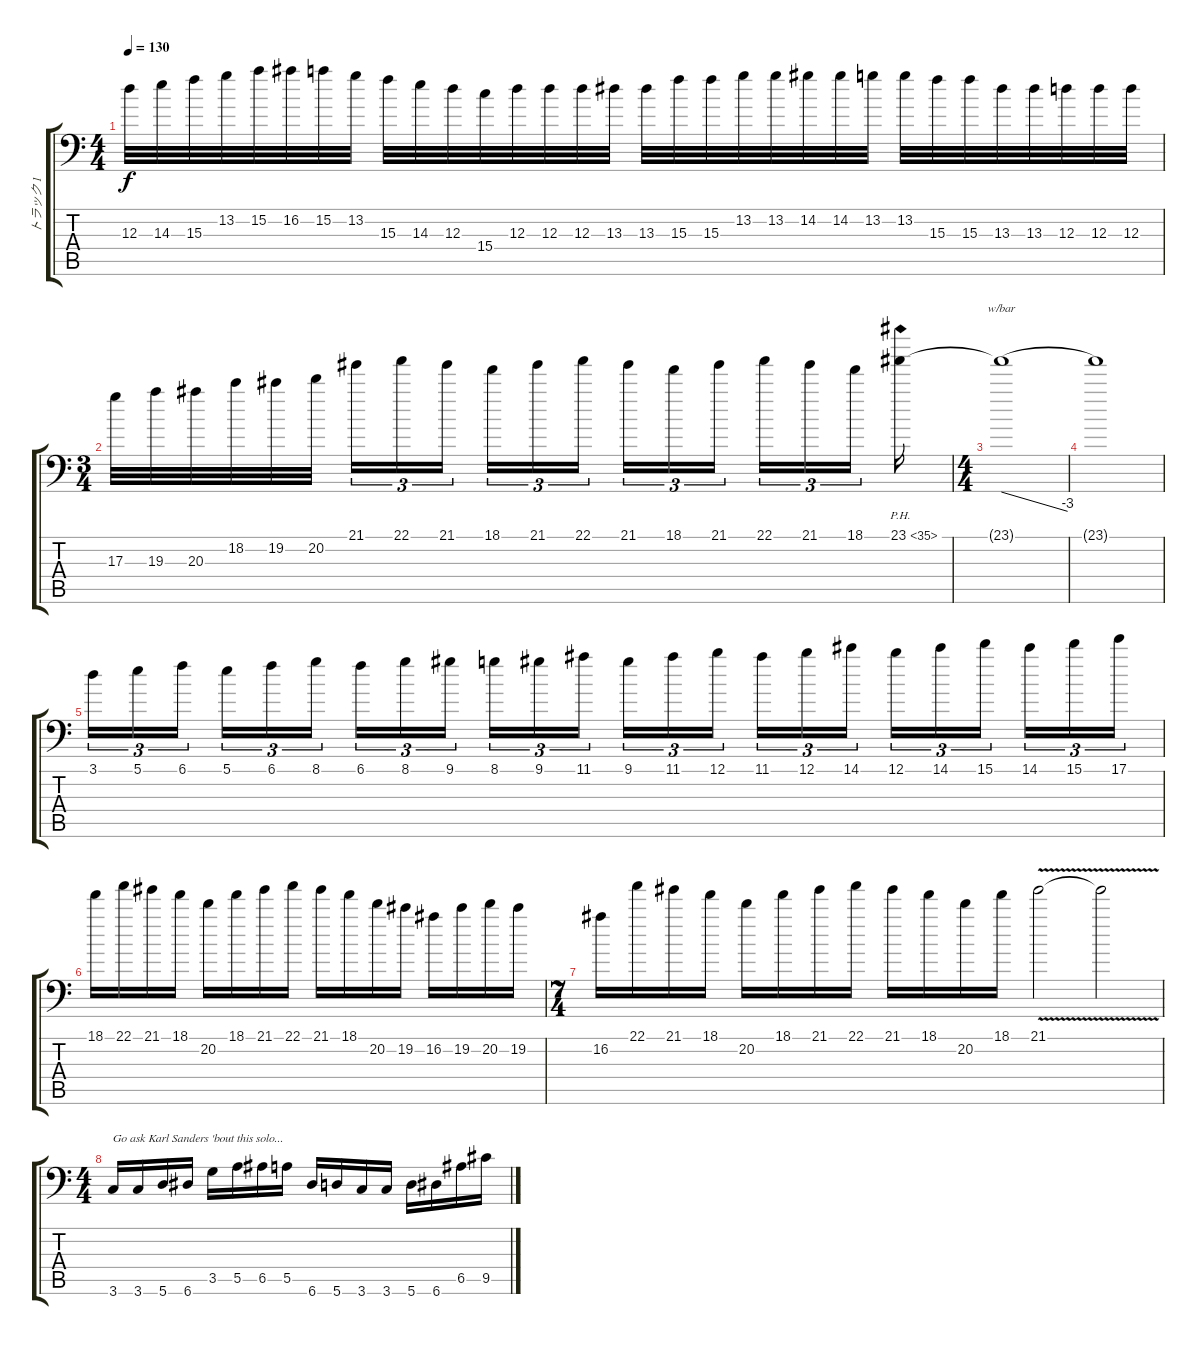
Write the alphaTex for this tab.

\track ("トラック 1" "トラック 1") {instrument distortionguitar}
\staff {score tabs}
\tuning (B3 Gb3 D3 A2 E2 A1) {hide}
\ts (4 4)
\tempo 130
\clef f4
\ks c
12.3.32{dy f} 14.3.32 15.3.32 13.2.32 15.2.32 16.2.32 15.2.32 13.2.32 15.3.32 14.3.32 12.3.32 15.4.32 12.3.32 12.3.32 12.3.32 13.3.32 13.3.32 15.3.32 15.3.32 13.2.32 13.2.32 14.2.32 14.2.32 13.2.32 13.2.32 15.3.32 15.3.32 13.3.32 13.3.32 12.3.32 12.3.32 12.3.32 |
\ts (3 4)
17.3.32 19.3.32 20.3.32 18.2.32 19.2.32 20.2.32{beam splitsecondary} 21.1.16{tu (3 2)} 22.1.16{tu (3 2)} 21.1.16{tu (3 2) beam splitsecondary} 18.1.16{tu (3 2)} 21.1.16{tu (3 2)} 22.1.16{tu (3 2) beam splitsecondary} 21.1.16{tu (3 2)} 18.1.16{tu (3 2)} 21.1.16{tu (3 2) beam splitsecondary} 22.1.16{tu (3 2)} 21.1.16{tu (3 2)} 18.1.16{tu (3 2) beam splitsecondary} 23.1{ph 12}.16 |
\ts (4 4)
23.1{t}.1{tbe (dive default 0 0 60 -12)} |
23.1{t}.1 |
3.1.16{tu (3 2)} 5.1.16{tu (3 2)} 6.1.16{tu (3 2) beam splitsecondary} 5.1.16{tu (3 2)} 6.1.16{tu (3 2)} 8.1.16{tu (3 2)} 6.1.16{tu (3 2)} 8.1.16{tu (3 2)} 9.1.16{tu (3 2) beam splitsecondary} 8.1.16{tu (3 2)} 9.1.16{tu (3 2)} 11.1.16{tu (3 2)} 9.1.16{tu (3 2)} 11.1.16{tu (3 2)} 12.1.16{tu (3 2) beam splitsecondary} 11.1.16{tu (3 2)} 12.1.16{tu (3 2)} 14.1.16{tu (3 2)} 12.1.16{tu (3 2)} 14.1.16{tu (3 2)} 15.1.16{tu (3 2) beam splitsecondary} 14.1.16{tu (3 2)} 15.1.16{tu (3 2)} 17.1.16{tu (3 2)} |
18.1.16 22.1.16 21.1.16 18.1.16 20.2.16 18.1.16 21.1.16 22.1.16 21.1.16 18.1.16 20.2.16 19.2.16 16.2.16 19.2.16 20.2.16 19.2.16 |
\ts (7 4)
16.2.16 22.1.16 21.1.16 18.1.16 20.2.16 18.1.16 21.1.16 22.1.16 21.1.16 18.1.16 20.2.16 18.1.16 21.1{v}.2 21.1{t}.2 |
\ts (4 4)
3.6.16{txt "Go ask Karl Sanders 'bout this solo..."} 3.6.16 5.6.16 6.6.16 3.5.16 5.5.16 6.5.16 5.5.16 6.6.16 5.6.16 3.6.16 3.6.16 5.6.16 6.6.16 6.5.16 9.5.16
